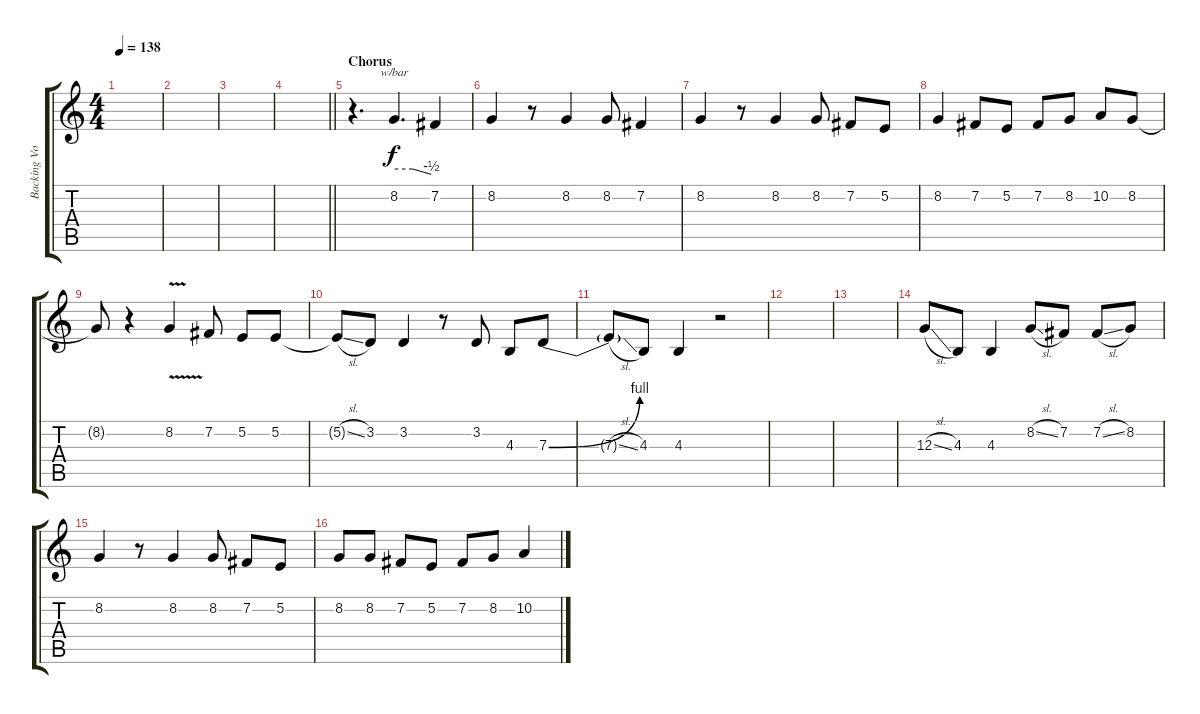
\track ("Backing Voice" "Backing Vo") {instrument clarinet}
\staff {score tabs}
\tuning (E4 B3 G3 D3 A2 D2) {hide}
\ts (4 4)
\tempo 138
\clef g2
\ks c
|
|
|
\barLineRight lightlight
|
\section ("" "Chorus")
r.4{d} 8.2.4{d tbe (custom default 0 0 30 0 60 -2) dy f} 7.2.4 |
8.2.4 r.8 8.2.4 8.2.8 7.2.4 |
8.2.4 r.8 8.2.4 8.2.8 7.2.8 5.2.8 |
8.2.4 7.2.8 5.2.8 7.2.8 8.2.8 10.2.8 8.2.8 |
8.2{t}.8 r.4 8.2{v}.4 7.2.8 5.2.8 5.2.8 |
5.2{sl t}.8 3.2.8 3.2.4 r.8 3.2.8 4.3.8 7.3{be (bend 0 0 60 4)}.8 |
7.3{sl t}.8 4.3.8 4.3.4 r.2 |
|
|
12.3{sl}.8 4.3.8 4.3.4 8.2{sl}.8 7.2.8 7.2{sl}.8 8.2.8 |
8.2.4 r.8 8.2.4 8.2.8 7.2.8 5.2.8 |
8.2.8 8.2.8 7.2.8 5.2.8 7.2.8 8.2.8 10.2.4
